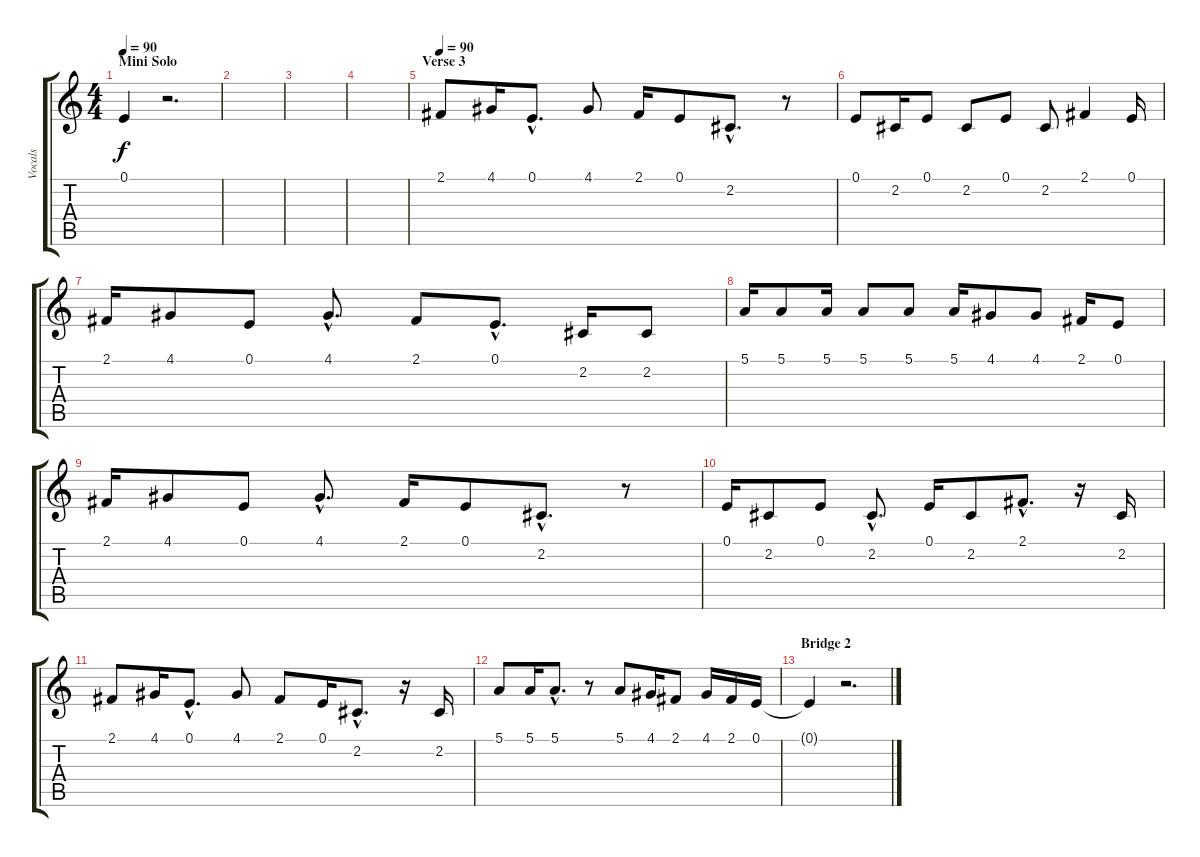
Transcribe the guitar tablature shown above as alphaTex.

\track ("Vocals" "Vocals") {instrument tenorsax}
\staff {score tabs}
\tuning (E4 B3 G3 D3 A2 E2) {hide}
\ts (4 4)
\section ("" "Mini Solo")
\tempo 90
\clef g2
\ks c
0.1.4{dy f} r.2{d} |
|
|
|
\section ("" "Verse 3")
\tempo 90
2.1.8 4.1.16 0.1{hac}.8{d} 4.1.8 2.1.16 0.1.8 2.2{hac}.8{d} r.8 |
0.1.8 2.2.16 0.1.8 2.2.8 0.1.8 2.2.8 2.1.4 0.1.16 |
2.1.16 4.1.8 0.1.8 4.1{hac}.8{d} 2.1.8 0.1{hac}.8{d} 2.2.16 2.2.8 |
5.1.16 5.1.8 5.1.16 5.1.8 5.1.8 5.1.16 4.1.8 4.1.8 2.1.16 0.1.8 |
2.1.16 4.1.8 0.1.8 4.1{hac}.8{d} 2.1.16 0.1.8 2.2{hac}.8{d} r.8 |
0.1.16 2.2.8 0.1.8 2.2{hac}.8{d} 0.1.16 2.2.8 2.1{hac}.8{d} r.16 2.2.16 |
2.1.8 4.1.16 0.1{hac}.8{d} 4.1.8 2.1.8 0.1.16 2.2{hac}.8{d} r.16 2.2.16 |
5.1.8 5.1.16 5.1{hac}.8{d} r.8 5.1.8 4.1.16 2.1.8 4.1.16 2.1.16 0.1.16 |
\section ("" "Bridge 2")
0.1{t}.4 r.2{d}
